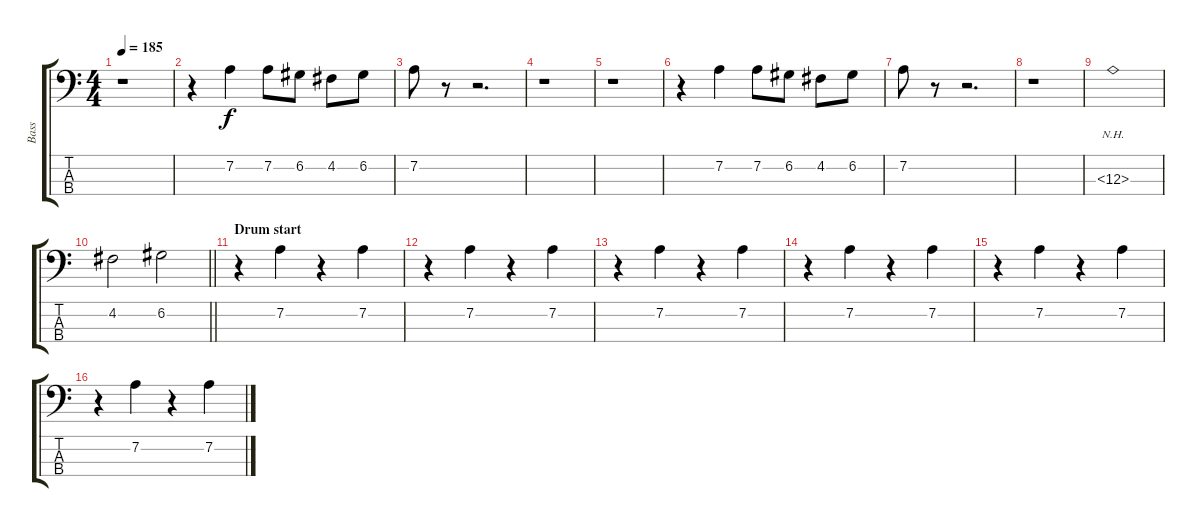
\track ("Bass" "Bass") {instrument electricbassfinger}
\staff {score tabs}
\tuning (G2 D2 A1 E1) {hide}
\ts (4 4)
\tempo 185
\clef f4
\ks c
r.1{dy f} |
r.4 7.2.4 7.2.8 6.2.8 4.2.8 6.2.8 |
7.2.8 r.8 r.2{d} |
r.1 |
r.1 |
r.4 7.2.4 7.2.8 6.2.8 4.2.8 6.2.8 |
7.2.8 r.8 r.2{d} |
r.1 |
12.3{nh}.1 |
\barLineRight lightlight
4.2.2 6.2.2 |
\section ("" "Drum start")
r.4 7.2.4 r.4 7.2.4 |
r.4 7.2.4 r.4 7.2.4 |
r.4 7.2.4 r.4 7.2.4 |
r.4 7.2.4 r.4 7.2.4 |
r.4 7.2.4 r.4 7.2.4 |
r.4 7.2.4 r.4 7.2.4
